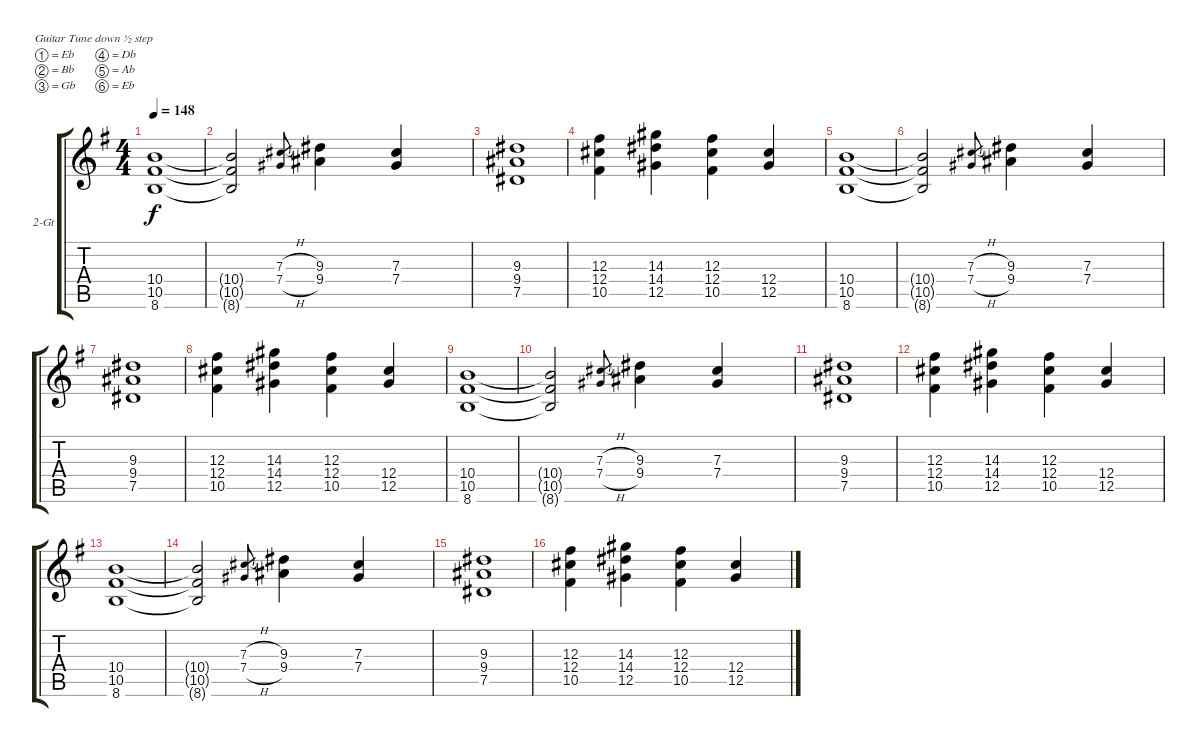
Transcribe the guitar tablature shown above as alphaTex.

\bracketExtendMode groupsimilarinstruments
\firstSystemTrackNameOrientation horizontal
\otherSystemsTrackNameOrientation horizontal
\track ("Guitar 2" "2-Gt") {instrument overdrivenguitar}
\staff {score tabs}
\tuning (Eb4 Bb3 Gb3 Db3 Ab2 Eb2)
\ts (4 4)
\tempo 148
\clef g2
\scale
1.05549
\ks g
(8.6 10.5 10.4).1{dy f} |
\scale
0.944515 (8.6{t} 10.5{t} 10.4{t}).2 (7.4{h} 7.3{h}).8{gr} (9.4 9.3).4 (7.4 7.3).4 |
\scale
1.05549 (9.3 9.4 7.5).1 |
\scale
0.944515 (12.3 12.4 10.5).4 (14.3 14.4 12.5).4 (12.3 12.4 10.5).4 (12.4 12.5).4 |
\scale
1.05549 (8.6 10.5 10.4).1 |
\scale
0.944515 (8.6{t} 10.5{t} 10.4{t}).2 (7.4{h} 7.3{h}).8{gr} (9.4 9.3).4 (7.4 7.3).4 |
\scale
1.05549 (9.3 9.4 7.5).1 |
\scale
0.944515 (12.3 12.4 10.5).4 (14.3 14.4 12.5).4 (12.3 12.4 10.5).4 (12.4 12.5).4 |
\scale
1.05549 (8.6 10.5 10.4).1 |
\scale
0.944515 (8.6{t} 10.5{t} 10.4{t}).2 (7.4{h} 7.3{h}).8{gr} (9.4 9.3).4 (7.4 7.3).4 |
\scale
1.05549 (9.3 9.4 7.5).1 |
\scale
0.944515 (12.3 12.4 10.5).4 (14.3 14.4 12.5).4 (12.3 12.4 10.5).4 (12.4 12.5).4 |
\scale
1.05549 (8.6 10.5 10.4).1 |
\scale
0.944515 (8.6{t} 10.5{t} 10.4{t}).2 (7.4{h} 7.3{h}).8{gr} (9.4 9.3).4 (7.4 7.3).4 |
\scale
1.05549 (9.3 9.4 7.5).1 |
\scale
0.944515 (12.3 12.4 10.5).4 (14.3 14.4 12.5).4 (12.3 12.4 10.5).4 (12.4 12.5).4
